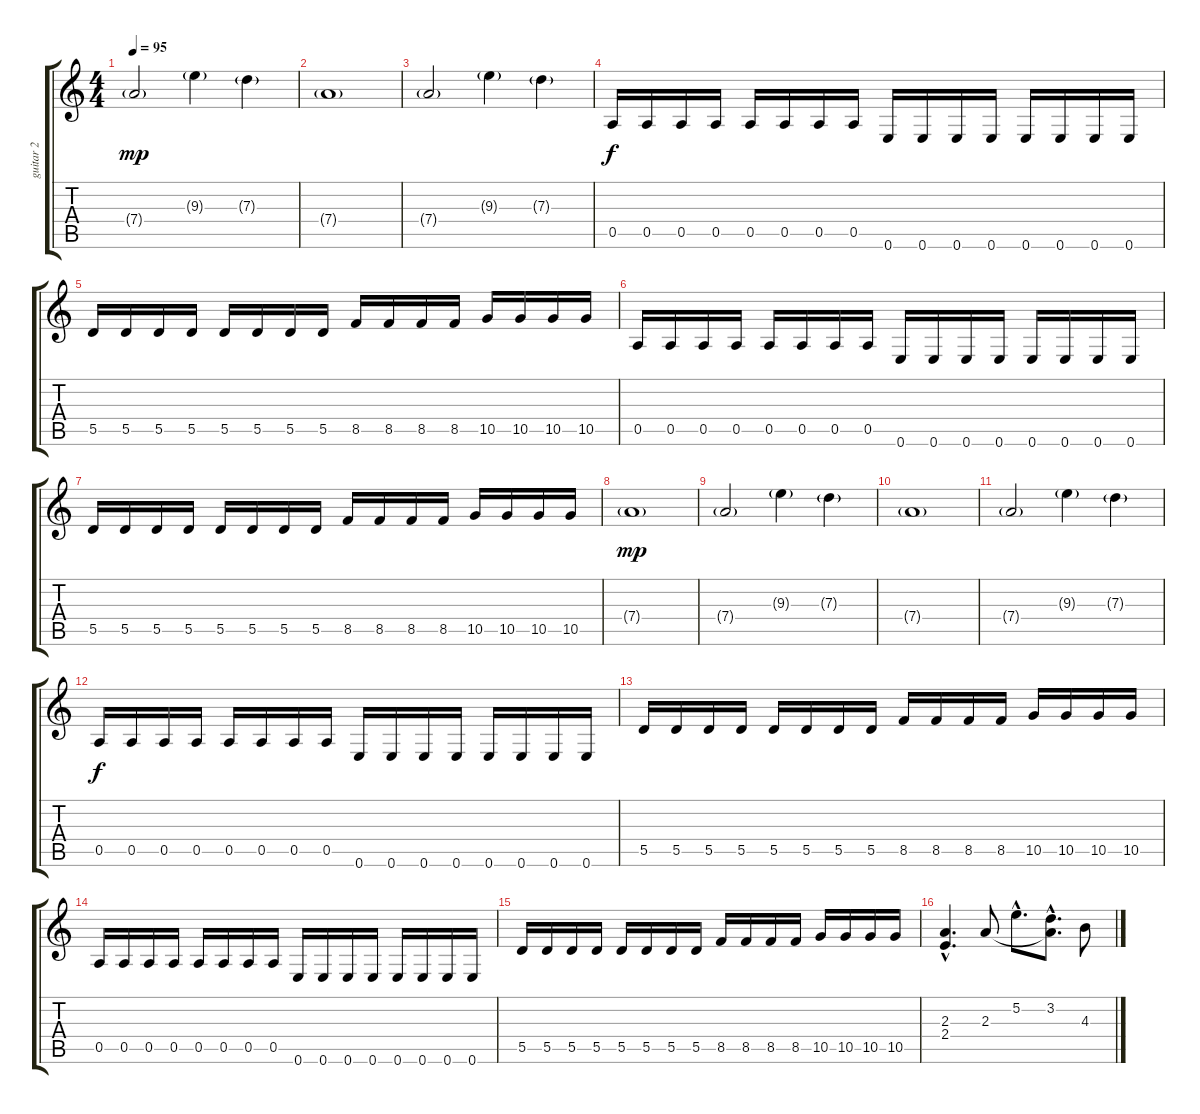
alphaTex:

\track ("guitar 2" "guitar 2") {instrument distortionguitar}
\staff {score tabs}
\tuning (E4 B3 G3 D3 A2 E2) {hide}
\ts (4 4)
\tempo 95
\clef g2
\ks c
7.4{g}.2{dy mp} 9.3{g}.4 7.3{g}.4 |
7.4{g}.1 |
7.4{g}.2 9.3{g}.4 7.3{g}.4 |
0.5.16{dy f} 0.5.16 0.5.16 0.5.16 0.5.16 0.5.16 0.5.16 0.5.16 0.6.16 0.6.16 0.6.16 0.6.16 0.6.16 0.6.16 0.6.16 0.6.16 |
5.5.16 5.5.16 5.5.16 5.5.16 5.5.16 5.5.16 5.5.16 5.5.16 8.5.16 8.5.16 8.5.16 8.5.16 10.5.16 10.5.16 10.5.16 10.5.16 |
0.5.16 0.5.16 0.5.16 0.5.16 0.5.16 0.5.16 0.5.16 0.5.16 0.6.16 0.6.16 0.6.16 0.6.16 0.6.16 0.6.16 0.6.16 0.6.16 |
5.5.16 5.5.16 5.5.16 5.5.16 5.5.16 5.5.16 5.5.16 5.5.16 8.5.16 8.5.16 8.5.16 8.5.16 10.5.16 10.5.16 10.5.16 10.5.16 |
7.4{g}.1{dy mp} |
7.4{g}.2 9.3{g}.4 7.3{g}.4 |
7.4{g}.1 |
7.4{g}.2 9.3{g}.4 7.3{g}.4 |
0.5.16{dy f} 0.5.16 0.5.16 0.5.16 0.5.16 0.5.16 0.5.16 0.5.16 0.6.16 0.6.16 0.6.16 0.6.16 0.6.16 0.6.16 0.6.16 0.6.16 |
5.5.16 5.5.16 5.5.16 5.5.16 5.5.16 5.5.16 5.5.16 5.5.16 8.5.16 8.5.16 8.5.16 8.5.16 10.5.16 10.5.16 10.5.16 10.5.16 |
0.5.16 0.5.16 0.5.16 0.5.16 0.5.16 0.5.16 0.5.16 0.5.16 0.6.16 0.6.16 0.6.16 0.6.16 0.6.16 0.6.16 0.6.16 0.6.16 |
5.5.16 5.5.16 5.5.16 5.5.16 5.5.16 5.5.16 5.5.16 5.5.16 8.5.16 8.5.16 8.5.16 8.5.16 10.5.16 10.5.16 10.5.16 10.5.16 |
(2.3{hac} 2.4{hac}).4{d} 2.3.8 5.2{hac}.8{d} (3.2{hac} 2.3{hac t}).8{d} 4.3.8
